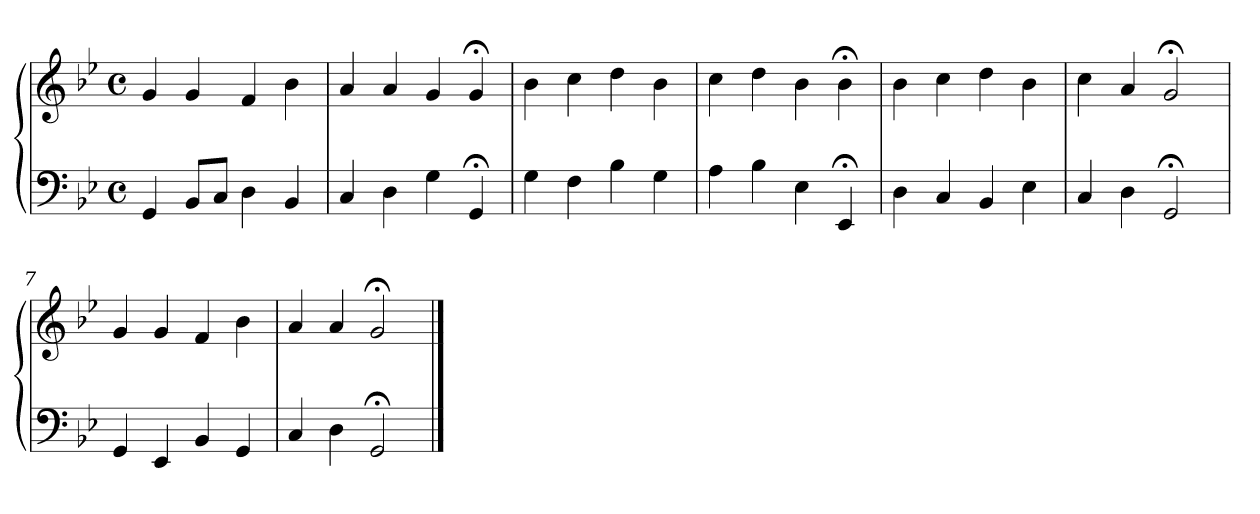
**kern	**kern
*part1	*part1
*staff2	*staff1
*clefF4	*clefG2
*k[b-e-]	*k[b-e-]
*M4/4	*M4/4
*met(c)	*met(c)
=1	=1
4GG	4g
8BB-L	4g
8CJ	.
4D	4f
4BB-	4b-
=2	=2
4C	4a
4D	4a
4G	4g
4GG;<	4g;<
=3	=3
4G	4b-
4F	4cc
4B-	4dd
4G	4b-
=4	=4
4A	4cc
4B-	4dd
4E-	4b-
4EE-;<	4b-;<
=5	=5
4D	4b-
4C	4cc
4BB-	4dd
4E-	4b-
=6	=6
4C	4cc
4D	4a
2GG;<	2g;<
=7	=7
4GG	4g
4EE-	4g
4BB-	4f
4GG	4b-
!!LO:LB:g=z
=8	=8
4C	4a
4D	4a
2GG;<	2g;<
==	==
*-	*-
